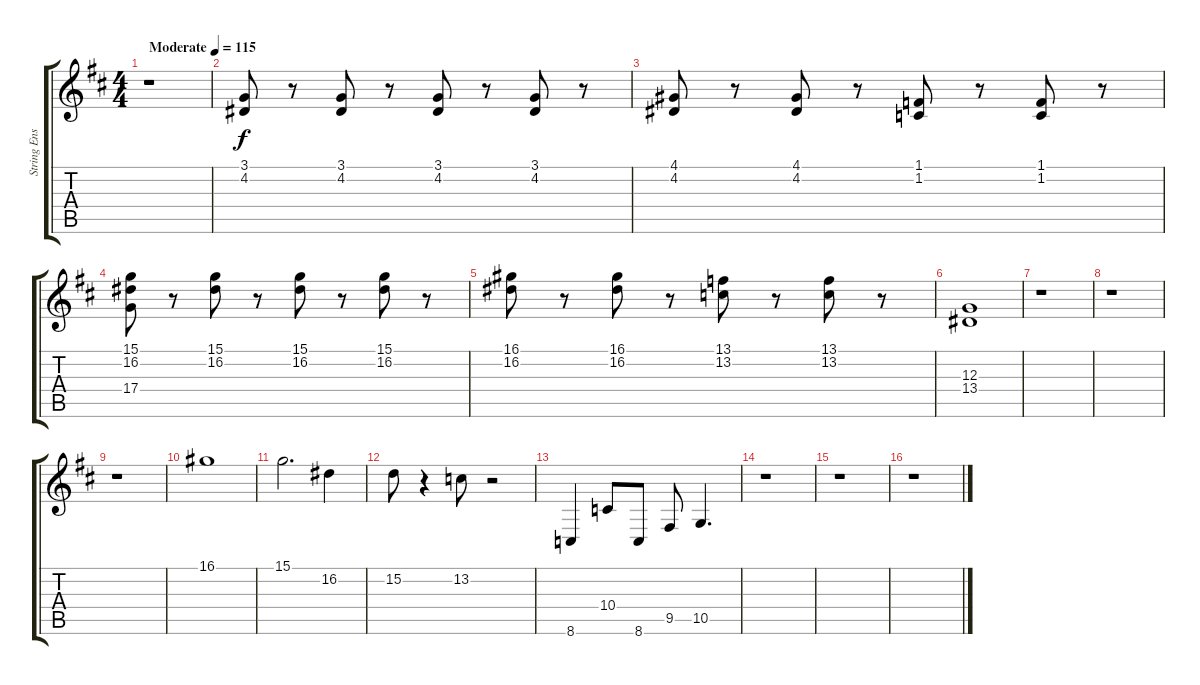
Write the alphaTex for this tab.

\track ("String Ensemble 1" "String Ens") {instrument stringensemble1}
\staff {score tabs}
\tuning (E4 B3 G3 D3 A2 E2) {hide}
\ts (4 4)
\tempo (115 "Moderate")
\clef g2
\ks bminor
r.1{dy f instrument stringensemble1} |
(3.1 4.2).8{instrument stringensemble1} r.8 (3.1 4.2).8 r.8 (3.1 4.2).8 r.8 (3.1 4.2).8 r.8 |
(4.1 4.2).8 r.8 (4.1 4.2).8 r.8 (1.1 1.2).8 r.8 (1.1 1.2).8 r.8 |
(15.1 16.2 17.4).8 r.8 (15.1 16.2).8 r.8 (15.1 16.2).8 r.8 (15.1 16.2).8 r.8 |
(16.1 16.2).8 r.8 (16.1 16.2).8 r.8 (13.1 13.2).8 r.8 (13.1 13.2).8 r.8 |
(12.3 13.4).1 |
r.1 |
r.1 |
r.1 |
16.1.1{volume 12} |
15.1.2{d} 16.2.4 |
15.2.8 r.4 13.2.8 r.2 |
8.6.4 10.4.8 8.6.8 9.5.8 10.5.4{d} |
r.1 |
r.1 |
r.1
